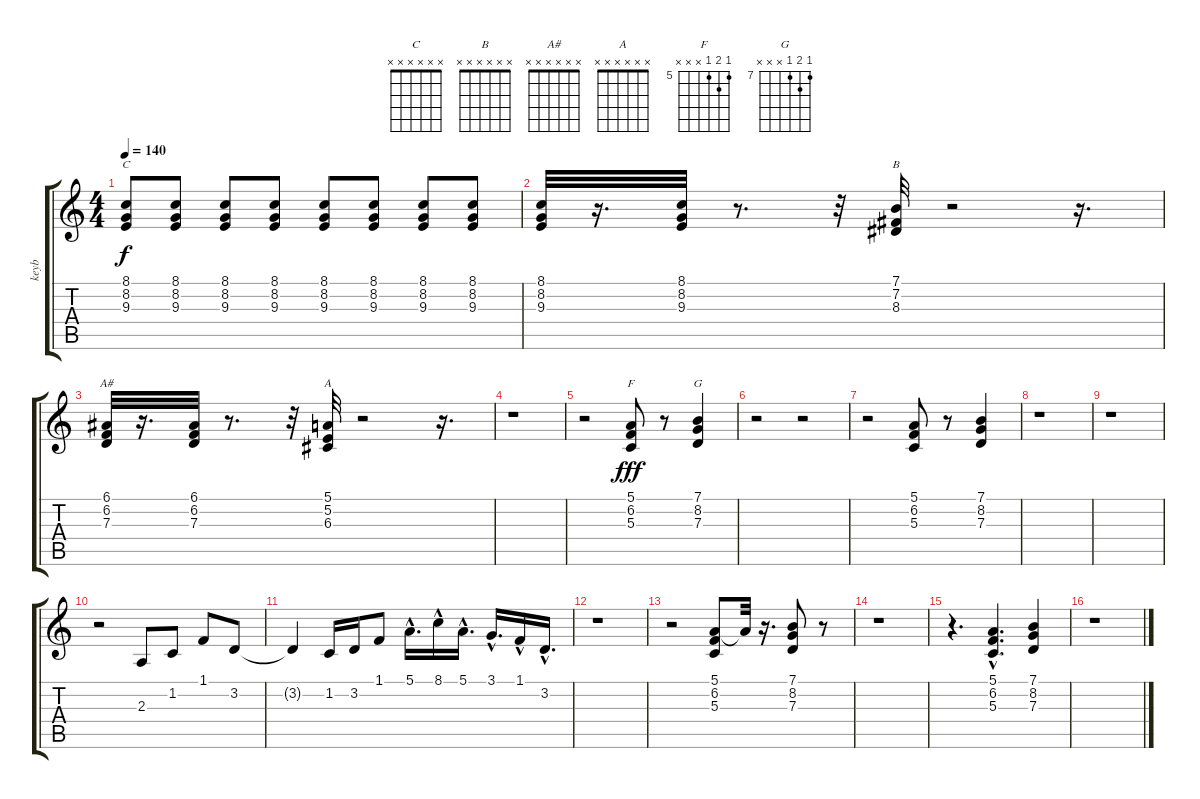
\track ("keyb" "keyb") {instrument drawbarorgan}
\staff {score tabs}
\tuning (E4 B3 G3 D3 A2 E2) {hide}
\chord ("C" x x x x x x) {firstfret 0}
\chord ("B" x x x x x x) {firstfret 0}
\chord ("A#" x x x x x x) {firstfret 0}
\chord ("A" x x x x x x) {firstfret 0}
\chord ("F" 5 6 5 x x x) {firstfret 5}
\chord ("G" 7 8 7 x x x) {firstfret 7}
\ts (4 4)
\tempo 140
\clef g2
\ks c
(8.1 8.2 9.3).8{ch "C" dy f} (8.1 8.2 9.3).8 (8.1 8.2 9.3).8 (8.1 8.2 9.3).8 (8.1 8.2 9.3).8 (8.1 8.2 9.3).8 (8.1 8.2 9.3).8 (8.1 8.2 9.3).8 |
(8.1 8.2 9.3).32 r.16{d} (8.1 8.2 9.3).32 r.8{d} r.32 (7.1 7.2 8.3).32{ch "B"} r.2 r.16{d} |
(6.1 6.2 7.3).32{ch "A#"} r.16{d} (6.1 6.2 7.3).32 r.8{d} r.32 (5.1 5.2 6.3).32{ch "A"} r.2 r.16{d} |
r.1 |
r.2 (5.1 6.2 5.3).8{ch "F" dy fff} r.8 (7.1 8.2 7.3).4{ch "G"} |
r.2 r.2 |
r.2 (5.1 6.2 5.3).8 r.8 (7.1 8.2 7.3).4 |
r.1 |
r.1 |
r.2 2.3.8 1.2.8 1.1.8 3.2.8 |
3.2{t}.4 1.2.16 3.2.16 1.1.8 5.1{hac}.16{d} 8.1{hac}.16 5.1{hac}.16{d} 3.1{hac}.16{d} 1.1{hac}.16 3.2{hac}.16{d} |
r.1 |
r.2 (5.1 6.2 5.3).8 5.1{t}.32 r.16{d} (7.1 8.2 7.3).8 r.8 |
r.1 |
r.4{d} (5.1{hac} 6.2{hac} 5.3{hac}).4{d} (7.1 8.2 7.3).4 |
r.1
